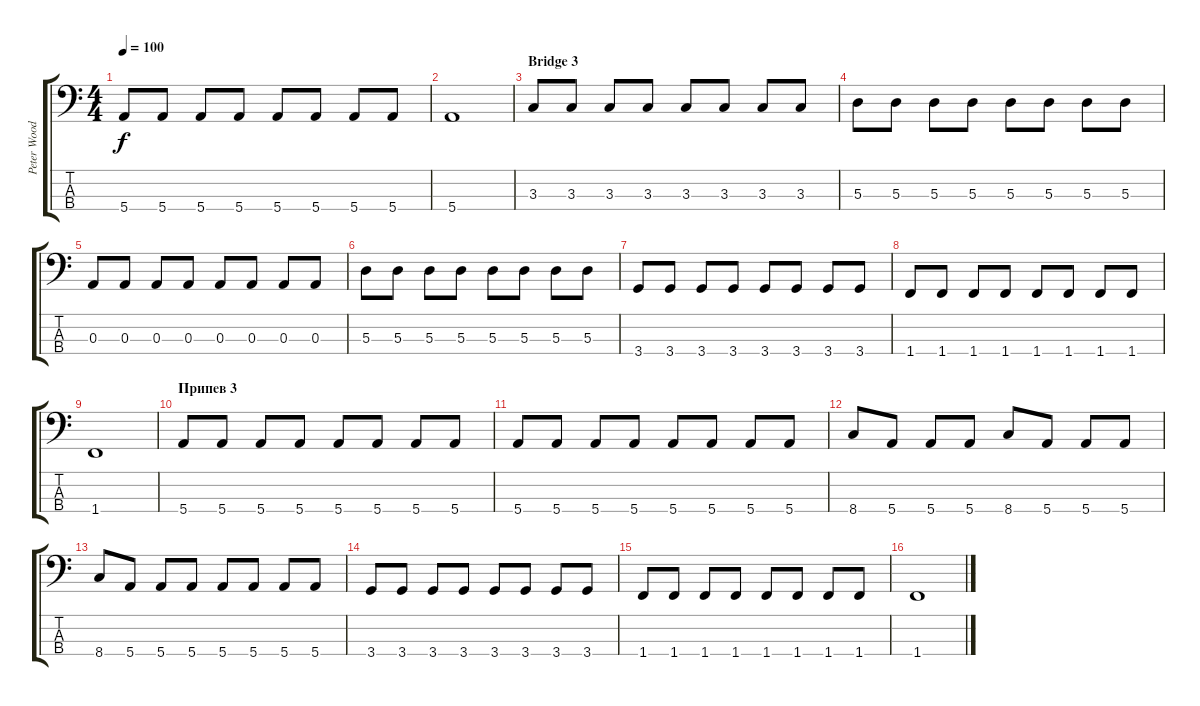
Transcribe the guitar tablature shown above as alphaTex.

\track ("Peter Woodrobe" "Peter Wood") {instrument electricbasspick}
\staff {score tabs}
\tuning (G2 D2 A1 E1) {hide}
\ts (4 4)
\tempo 100
\clef f4
\ks c
5.4.8{dy f} 5.4.8 5.4.8 5.4.8 5.4.8 5.4.8 5.4.8 5.4.8 |
5.4.1 |
\section ("" "Bridge 3")
3.3.8 3.3.8 3.3.8 3.3.8 3.3.8 3.3.8 3.3.8 3.3.8 |
5.3.8 5.3.8 5.3.8 5.3.8 5.3.8 5.3.8 5.3.8 5.3.8 |
0.3.8 0.3.8 0.3.8 0.3.8 0.3.8 0.3.8 0.3.8 0.3.8 |
5.3.8 5.3.8 5.3.8 5.3.8 5.3.8 5.3.8 5.3.8 5.3.8 |
3.4.8 3.4.8 3.4.8 3.4.8 3.4.8 3.4.8 3.4.8 3.4.8 |
1.4.8 1.4.8 1.4.8 1.4.8 1.4.8 1.4.8 1.4.8 1.4.8 |
1.4.1 |
\section ("" "Припев 3")
5.4.8{volume 16} 5.4.8 5.4.8 5.4.8 5.4.8 5.4.8 5.4.8 5.4.8 |
5.4.8 5.4.8 5.4.8 5.4.8 5.4.8 5.4.8 5.4.8 5.4.8 |
8.4.8 5.4.8 5.4.8 5.4.8 8.4.8 5.4.8 5.4.8 5.4.8 |
8.4.8 5.4.8 5.4.8 5.4.8 5.4.8 5.4.8 5.4.8 5.4.8 |
3.4.8 3.4.8 3.4.8 3.4.8 3.4.8 3.4.8 3.4.8 3.4.8 |
1.4.8 1.4.8 1.4.8 1.4.8 1.4.8 1.4.8 1.4.8 1.4.8 |
1.4.1
